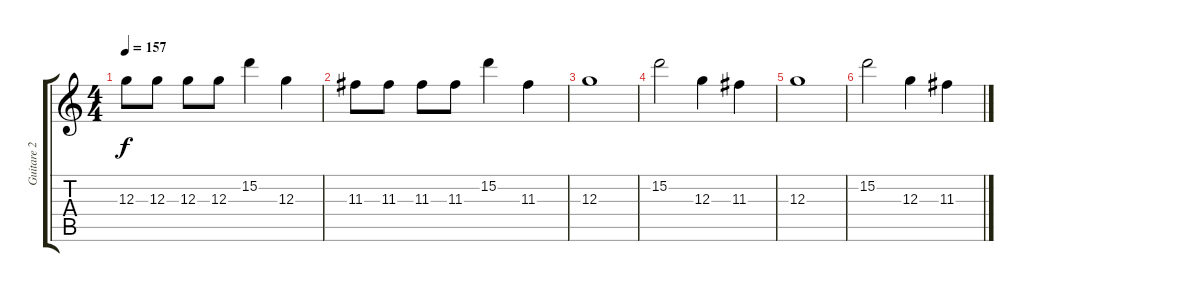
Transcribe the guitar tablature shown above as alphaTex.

\track ("Guitare 2" "Guitare 2") {instrument distortionguitar}
\staff {score tabs}
\tuning (E4 B3 G3 D3 A2 E2) {hide}
\ts (4 4)
\tempo 157
\clef g2
\ks c
12.3.8{dy f} 12.3.8 12.3.8 12.3.8 15.2.4 12.3.4 |
11.3.8 11.3.8 11.3.8 11.3.8 15.2.4 11.3.4 |
12.3.1 |
15.2.2 12.3.4 11.3.4 |
12.3.1 |
15.2.2 12.3.4 11.3.4
